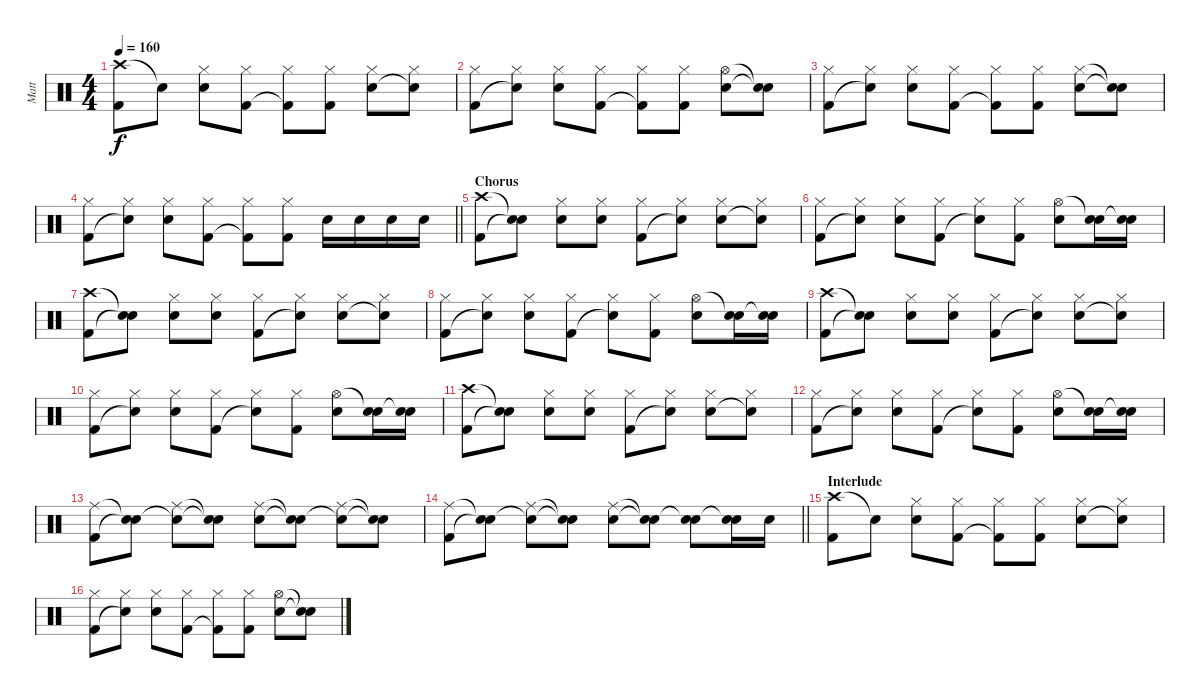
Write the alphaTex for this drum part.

\track ("Matt" "Matt") {instrument percussion}
\staff {score}
\articulation defaults
\ts (4 4)
\tempo 160
\clef neutral
\ks c
("Crash high (hit)" "Kick (hit) 2").8{dy f} "Snare (hit)"{t}.8 ("Hi-Hat (closed)" "Snare (hit) 2").8 ("Hi-Hat (closed)" "Kick (hit) 2").8 ("Hi-Hat (closed)" "Kick (hit) 2"{t}).8 ("Hi-Hat (closed)" "Kick (hit) 2").8 ("Hi-Hat (closed)" "Snare (hit) 2").8 ("Hi-Hat (closed)" "Snare (hit)"{t}).8 |
("Hi-Hat (closed)" "Kick (hit) 2").8 ("Hi-Hat (closed)" "Snare (hit)"{t}).8 ("Hi-Hat (closed)" "Snare (hit) 2").8 ("Hi-Hat (closed)" "Kick (hit) 2").8 ("Hi-Hat (closed)" "Kick (hit) 2"{t}).8 ("Hi-Hat (closed)" "Kick (hit) 2").8 ("Hi-Hat (open)" "Snare (hit) 2").8 ("Snare (hit)"{t} "Snare (hit)"{t}).8 |
("Hi-Hat (closed)" "Kick (hit) 2").8 ("Hi-Hat (closed)" "Snare (hit)"{t}).8 ("Hi-Hat (closed)" "Snare (hit) 2").8 ("Hi-Hat (closed)" "Kick (hit) 2").8 ("Hi-Hat (closed)" "Kick (hit) 2"{t}).8 ("Hi-Hat (closed)" "Kick (hit) 2").8 ("Hi-Hat (closed)" "Snare (hit) 2").8 ("Snare (hit)"{t} "Snare (hit)"{t}).8 |
\barLineRight lightlight
("Hi-Hat (closed)" "Kick (hit) 2").8 ("Hi-Hat (closed)" "Snare (hit)"{t}).8 ("Hi-Hat (closed)" "Snare (hit) 2").8 ("Hi-Hat (closed)" "Kick (hit) 2").8 ("Hi-Hat (closed)" "Kick (hit) 2"{t}).8 ("Hi-Hat (closed)" "Kick (hit) 2").8 "Snare (hit) 2".16 "Snare (hit) 2".16 "Snare (hit) 2".16 "Snare (hit) 2".16 |
\section ("" "Chorus")
("Crash high (hit)" "Kick (hit) 2").8 ("Snare (hit)"{t} "Snare (hit)"{t}).8 ("Hi-Hat (closed)" "Snare (hit) 2").8 ("Hi-Hat (closed)" "Snare (hit) 2").8 ("Hi-Hat (closed)" "Kick (hit) 2").8 ("Hi-Hat (closed)" "Snare (hit)"{t}).8 ("Hi-Hat (closed)" "Snare (hit) 2").8 ("Hi-Hat (closed)" "Snare (hit)"{t}).8 |
("Hi-Hat (closed)" "Kick (hit) 2").8 ("Hi-Hat (closed)" "Snare (hit)"{t}).8 ("Hi-Hat (closed)" "Snare (hit) 2").8 ("Hi-Hat (closed)" "Kick (hit) 2").8 ("Hi-Hat (closed)" "Snare (hit)"{t}).8 ("Hi-Hat (closed)" "Kick (hit) 2").8 ("Hi-Hat (open)" "Snare (hit) 2").8 ("Snare (hit)"{t} "Snare (hit) 2").16 ("Snare (hit)"{t} "Snare (hit) 2").16 |
("Crash high (hit)" "Kick (hit) 2").8 ("Snare (hit)"{t} "Snare (hit)"{t}).8 ("Hi-Hat (closed)" "Snare (hit) 2").8 ("Hi-Hat (closed)" "Snare (hit) 2").8 ("Hi-Hat (closed)" "Kick (hit) 2").8 ("Hi-Hat (closed)" "Snare (hit)"{t}).8 ("Hi-Hat (closed)" "Snare (hit) 2").8 ("Hi-Hat (closed)" "Snare (hit)"{t}).8 |
("Hi-Hat (closed)" "Kick (hit) 2").8 ("Hi-Hat (closed)" "Snare (hit)"{t}).8 ("Hi-Hat (closed)" "Snare (hit) 2").8 ("Hi-Hat (closed)" "Kick (hit) 2").8 ("Hi-Hat (closed)" "Snare (hit)"{t}).8 ("Hi-Hat (closed)" "Kick (hit) 2").8 ("Hi-Hat (open)" "Snare (hit) 2").8 ("Snare (hit)"{t} "Snare (hit) 2").16 ("Snare (hit)"{t} "Snare (hit) 2").16 |
("Crash high (hit)" "Kick (hit) 2").8 ("Snare (hit)"{t} "Snare (hit)"{t}).8 ("Hi-Hat (closed)" "Snare (hit) 2").8 ("Hi-Hat (closed)" "Snare (hit) 2").8 ("Hi-Hat (closed)" "Kick (hit) 2").8 ("Hi-Hat (closed)" "Snare (hit)"{t}).8 ("Hi-Hat (closed)" "Snare (hit) 2").8 ("Hi-Hat (closed)" "Snare (hit)"{t}).8 |
("Hi-Hat (closed)" "Kick (hit) 2").8 ("Hi-Hat (closed)" "Snare (hit)"{t}).8 ("Hi-Hat (closed)" "Snare (hit) 2").8 ("Hi-Hat (closed)" "Kick (hit) 2").8 ("Hi-Hat (closed)" "Snare (hit)"{t}).8 ("Hi-Hat (closed)" "Kick (hit) 2").8 ("Hi-Hat (open)" "Snare (hit) 2").8 ("Snare (hit)"{t} "Snare (hit) 2").16 ("Snare (hit)"{t} "Snare (hit) 2").16 |
("Crash high (hit)" "Kick (hit) 2").8 ("Snare (hit)"{t} "Snare (hit)"{t}).8 ("Hi-Hat (closed)" "Snare (hit) 2").8 ("Hi-Hat (closed)" "Snare (hit) 2").8 ("Hi-Hat (closed)" "Kick (hit) 2").8 ("Hi-Hat (closed)" "Snare (hit)"{t}).8 ("Hi-Hat (closed)" "Snare (hit) 2").8 ("Hi-Hat (closed)" "Snare (hit)"{t}).8 |
("Hi-Hat (closed)" "Kick (hit) 2").8 ("Hi-Hat (closed)" "Snare (hit)"{t}).8 ("Hi-Hat (closed)" "Snare (hit) 2").8 ("Hi-Hat (closed)" "Kick (hit) 2").8 ("Hi-Hat (closed)" "Snare (hit)"{t}).8 ("Hi-Hat (closed)" "Kick (hit) 2").8 ("Hi-Hat (open)" "Snare (hit) 2").8 ("Snare (hit)"{t} "Snare (hit) 2").16 ("Snare (hit)"{t} "Snare (hit) 2").16 |
("Ride (middle)" "Kick (hit) 2").8 ("Snare (hit)"{t} "Snare (hit)"{t}).8 ("Ride (middle)" "Snare (hit)"{t}).8 ("Snare (hit)"{t} "Snare (hit)"{t}).8 ("Ride (middle)" "Snare (hit) 2").8 ("Snare (hit)"{t} "Snare (hit)"{t}).8 ("Ride (middle)" "Snare (hit)"{t}).8 ("Snare (hit)"{t} "Snare (hit)"{t}).8 |
\barLineRight lightlight
("Ride (middle)" "Kick (hit) 2").8 ("Snare (hit)"{t} "Snare (hit)"{t}).8 ("Ride (middle)" "Snare (hit)"{t}).8 ("Snare (hit)"{t} "Snare (hit)"{t}).8 ("Ride (middle)" "Snare (hit) 2").8 ("Snare (hit)"{t} "Snare (hit)"{t}).8 ("Snare (hit)"{t} "Snare (hit) 2").8 ("Snare (hit)"{t} "Snare (hit) 2").16 "Snare (hit) 2".16 |
\section ("" "Interlude")
("Crash high (hit)" "Kick (hit) 2").8 "Snare (hit)"{t}.8 ("Hi-Hat (closed)" "Snare (hit) 2").8 ("Hi-Hat (closed)" "Kick (hit) 2").8 ("Hi-Hat (closed)" "Kick (hit) 2"{t}).8 ("Hi-Hat (closed)" "Kick (hit) 2").8 ("Hi-Hat (closed)" "Snare (hit) 2").8 ("Hi-Hat (closed)" "Snare (hit)"{t}).8 |
("Hi-Hat (closed)" "Kick (hit) 2").8 ("Hi-Hat (closed)" "Snare (hit)"{t}).8 ("Hi-Hat (closed)" "Snare (hit) 2").8 ("Hi-Hat (closed)" "Kick (hit) 2").8 ("Hi-Hat (closed)" "Kick (hit) 2"{t}).8 ("Hi-Hat (closed)" "Kick (hit) 2").8 ("Hi-Hat (open)" "Snare (hit) 2").8 ("Snare (hit)"{t} "Snare (hit)"{t}).8
